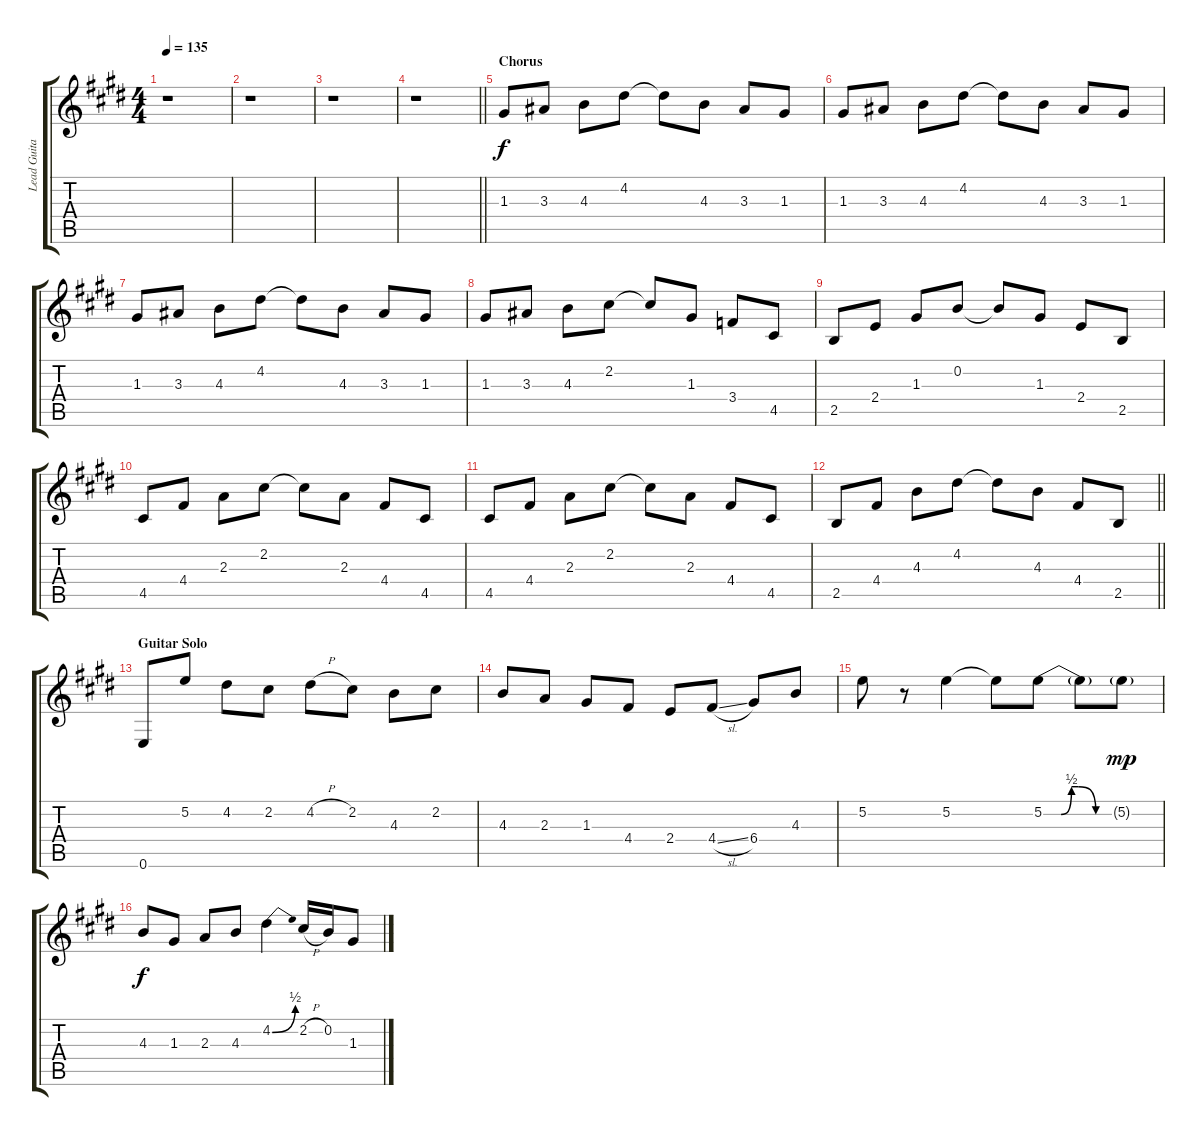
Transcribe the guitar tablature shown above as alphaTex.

\track ("Lead Guitar 2" "Lead Guita") {instrument overdrivenguitar}
\staff {score tabs}
\tuning (E4 B3 G3 D3 A2 E2) {hide}
\ts (4 4)
\tempo 135
\clef g2
\ks e
r.1{dy f} |
r.1 |
r.1 |
\barLineRight lightlight
r.1 |
\section ("" "Chorus")
1.3.8{volume 10} 3.3.8 4.3.8 4.2.8 4.2{t}.8 4.3.8 3.3.8 1.3.8 |
1.3.8{volume 10} 3.3.8 4.3.8 4.2.8 4.2{t}.8 4.3.8 3.3.8 1.3.8 |
1.3.8{volume 10} 3.3.8 4.3.8 4.2.8 4.2{t}.8 4.3.8 3.3.8 1.3.8 |
1.3.8{volume 11} 3.3.8 4.3.8 2.2.8 2.2{t}.8 1.3.8 3.4.8 4.5.8 |
2.5.8{volume 12} 2.4.8 1.3.8 0.2.8 0.2{t}.8 1.3.8 2.4.8 2.5.8 |
4.5.8 4.4.8 2.3.8 2.2.8 2.2{t}.8 2.3.8 4.4.8 4.5.8 |
4.5.8{volume 13} 4.4.8 2.3.8 2.2.8 2.2{t}.8 2.3.8 4.4.8 4.5.8 |
\barLineRight lightlight
2.5.8{volume 13} 4.4.8 4.3.8 4.2.8 4.2{t}.8 4.3.8 4.4.8 2.5.8 |
\section ("" "Guitar Solo")
0.6.8 5.2.8 4.2.8 2.2.8 4.2{h}.8 2.2.8 4.3.8 2.2.8 |
4.3.8 2.3.8 1.3.8 4.4.8 2.4.8 4.4{sl}.8 6.4.8 4.3.8 |
5.2.8 r.8 5.2.4 5.2{t}.8 5.2{be (custom 0 0 15 0 24 2 30 2 45 0 60 0)}.8 5.2{t}.8 5.2{g}.8{dy mp} |
4.3.8{dy f} 1.3.8 2.3.8 4.3.8 4.2{be (bend 0 0 60 2)}.4 2.2{h}.16 0.2.16 1.3.8
